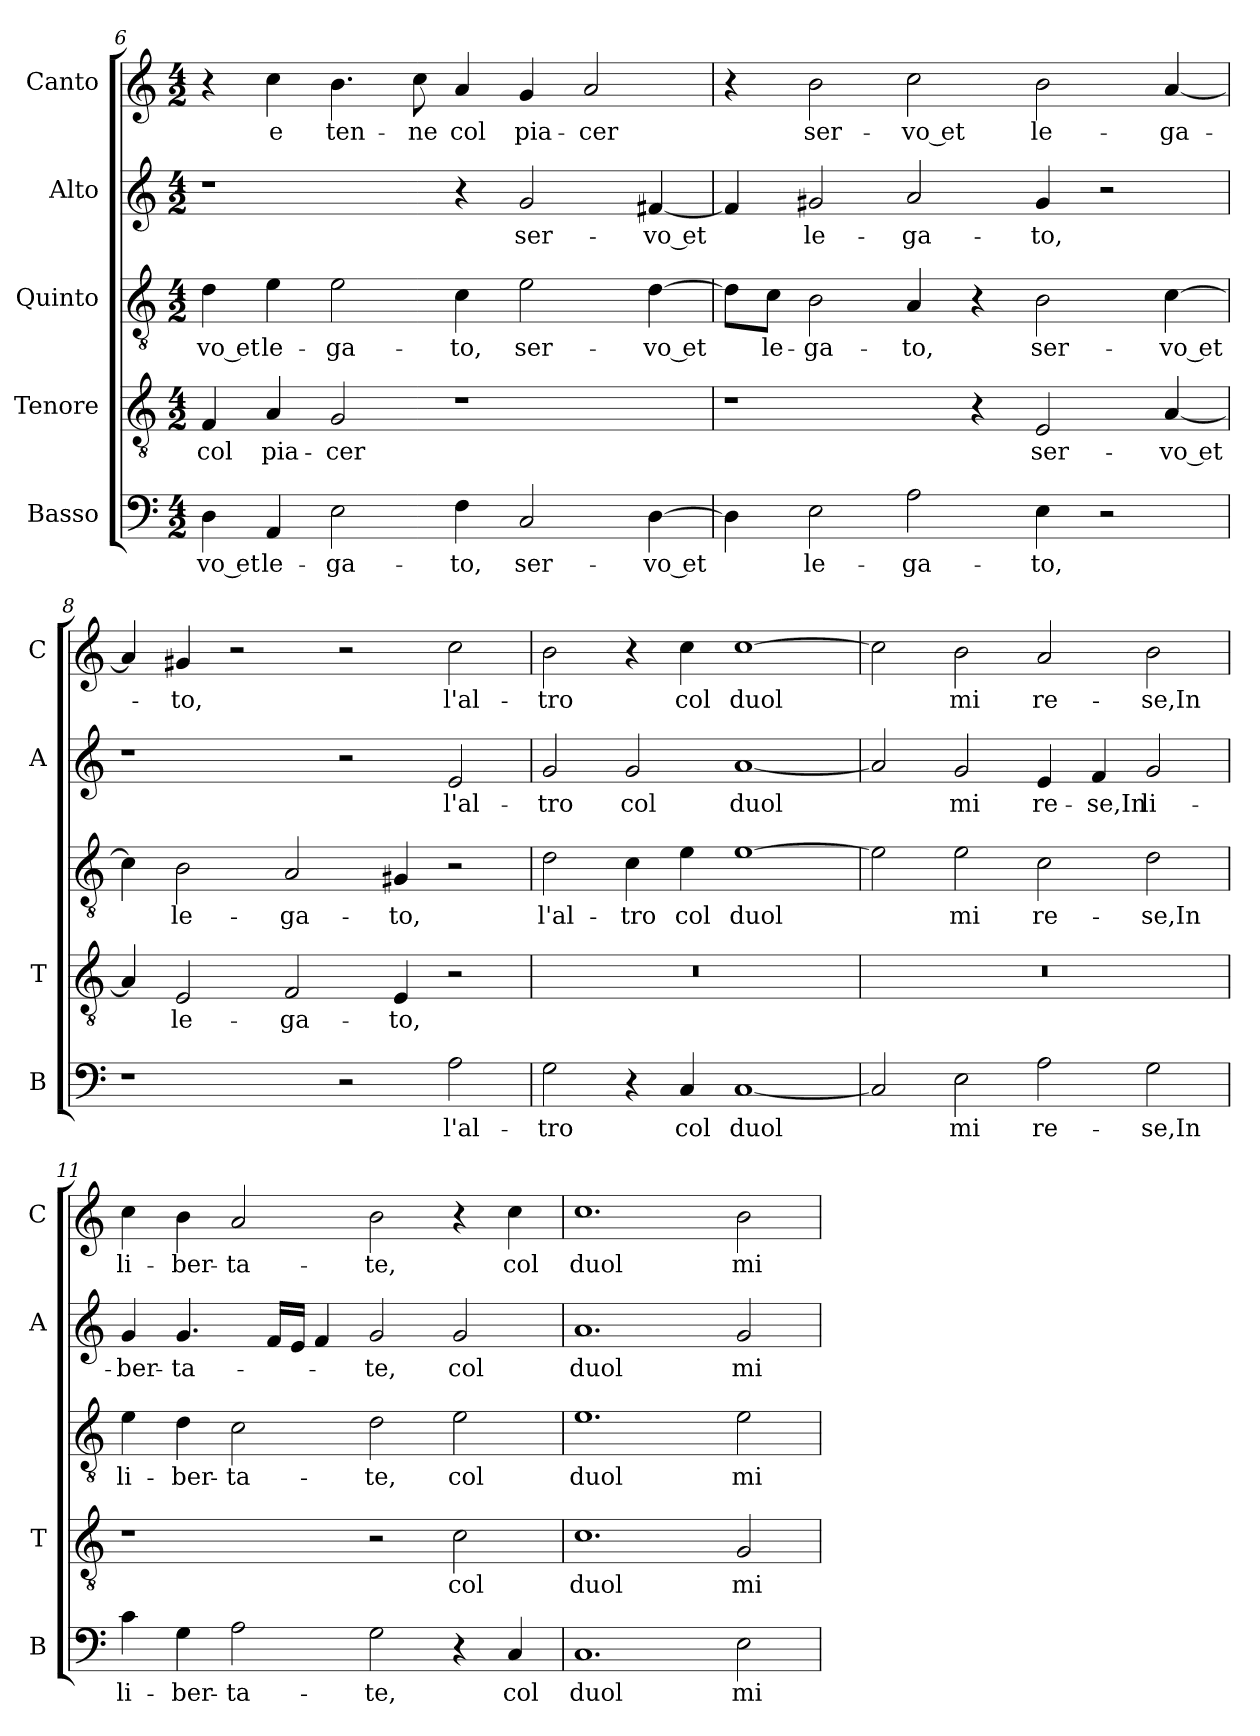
**kern	**text	**kern	**text	**kern	**text	**kern	**text	**kern	**text
*part5	*part5	*part4	*part4	*part3	*part3	*part2	*part2	*part1	*part1
*staff5	*staff5	*staff4	*staff4	*staff3	*staff3	*staff2	*staff2	*staff1	*staff1
*I"Basso	*	*I"Tenore	*	*I"Quinto	*	*I"Alto	*	*I"Canto	*
*I'B	*	*I'T	*	*	*	*I'A	*	*I'C	*
*clefF4	*	*clefGv2	*	*clefGv2	*	*clefG2	*	*clefG2	*
*k[]	*	*k[]	*	*k[]	*	*k[]	*	*k[]	*
*C:	*	*C:	*	*C:	*	*C:	*	*C:	*
*M4/2	*	*M4/2	*	*M4/2	*	*M4/2	*	*M4/2	*
=6	=6	=6	=6	=6	=6	=6	=6	=6	=6
!	!LO:LY:b	!	!LO:LY:b	!	!LO:LY:b	!	!	!	!
4D\	-vo et	4F/	col	4d\	-vo et	1r	.	4r	.
!	!LO:LY:b	!	!LO:LY:b	!	!LO:LY:b	!	!	!	!LO:LY:b
4AA/	le-	4A/	pia-	4e\	le-	.	.	4cc\	e
!	!LO:LY:b	!	!LO:LY:b	!	!LO:LY:b	!	!	!	!LO:LY:b
2E\	-ga-	2G/	-cer	2e\	-ga-	.	.	4.b\	ten-
!	!	!	!	!	!	!	!	!	!LO:LY:b
.	.	.	.	.	.	.	.	8cc\	-ne
!	!LO:LY:b	!	!	!	!LO:LY:b	!	!	!	!LO:LY:b
4F\	-to,	1r	.	4c\	-to,	4r	.	4a/	col
!	!LO:LY:b	!	!	!	!LO:LY:b	!	!LO:LY:b	!	!LO:LY:b
2C/	ser-	.	.	2e\	ser-	2g/	ser-	4g/	pia-
!	!	!	!	!	!	!	!	!	!LO:LY:b
.	.	.	.	.	.	.	.	2a/	-cer
!	!LO:LY:b	!	!	!	!LO:LY:b	!	!LO:LY:b	!	!
[4D\	-vo et	.	.	[4d\	-vo et	[4f#X/	-vo et	.	.
=7	=7	=7	=7	=7	=7	=7	=7	=7	=7
4D\]	.	1r	.	8d\L]	.	4f#/]	.	4r	.
!	!	!	!	!	!LO:LY:b	!	!	!	!
.	.	.	.	8c\J	le-	.	.	.	.
!	!LO:LY:b	!	!	!	!LO:LY:b	!	!LO:LY:b	!	!LO:LY:b
2E\	le-	.	.	2B\	-ga-	2g#X/	le-	2b\	ser-
!	!LO:LY:b	!	!	!	!LO:LY:b	!	!LO:LY:b	!	!LO:LY:b
2A\	-ga-	.	.	4A/	-to,	2a/	-ga-	2cc\	-vo et
.	.	4r	.	4r	.	.	.	.	.
!	!LO:LY:b	!	!LO:LY:b	!	!LO:LY:b	!	!LO:LY:b	!	!LO:LY:b
4E\	-to,	2E/	ser-	2B\	ser-	4g#/	-to,	2b\	le-
2r	.	.	.	.	.	2r	.	.	.
!	!	!	!LO:LY:b	!	!LO:LY:b	!	!	!	!LO:LY:b
.	.	[4A/	-vo et	[4c\	-vo et	.	.	[4a/	-ga-
!!LO:LB:g=z
=8	=8	=8	=8	=8	=8	=8	=8	=8	=8
1r	.	4A/]	.	4c\]	.	1r	.	4a/]	.
!	!	!	!LO:LY:b	!	!LO:LY:b	!	!	!	!LO:LY:b
.	.	2E/	le-	2B\	le-	.	.	4g#X/	-to,
.	.	.	.	.	.	.	.	2r	.
!	!	!	!LO:LY:b	!	!LO:LY:b	!	!	!	!
.	.	2F/	-ga-	2A/	-ga-	.	.	.	.
2r	.	.	.	.	.	2r	.	2r	.
!	!	!	!LO:LY:b	!	!LO:LY:b	!	!	!	!
.	.	4E/	-to,	4G#X/	-to,	.	.	.	.
!	!LO:LY:b	!	!	!	!	!	!LO:LY:b	!	!LO:LY:b
2A\	l'al-	2r	.	2r	.	2e/	l'al-	2cc\	l'al-
=9	=9	=9	=9	=9	=9	=9	=9	=9	=9
!	!LO:LY:b	!	!	!	!LO:LY:b	!	!LO:LY:b	!	!LO:LY:b
2G\	-tro	0r	.	2d\	l'al-	2g/	-tro	2b\	-tro
!	!	!	!	!	!LO:LY:b	!	!LO:LY:b	!	!
4r	.	.	.	4c\	-tro	2g/	col	4r	.
!	!LO:LY:b	!	!	!	!LO:LY:b	!	!	!	!LO:LY:b
4C/	col	.	.	4e\	col	.	.	4cc\	col
!	!LO:LY:b	!	!	!	!LO:LY:b	!	!LO:LY:b	!	!LO:LY:b
[1C	duol	.	.	[1e	duol	[1a	duol	[1cc	duol
=10	=10	=10	=10	=10	=10	=10	=10	=10	=10
2C/]	.	0r	.	2e\]	.	2a/]	.	2cc\]	.
!	!LO:LY:b	!	!	!	!LO:LY:b	!	!LO:LY:b	!	!LO:LY:b
2E\	mi	.	.	2e\	mi	2g/	mi	2b\	mi
!	!LO:LY:b	!	!	!	!LO:LY:b	!	!LO:LY:b	!	!LO:LY:b
2A\	re-	.	.	2c\	re-	4e/	re-	2a/	re-
!	!	!	!	!	!	!	!LO:LY:b	!	!
.	.	.	.	.	.	4f/	-se,In	.	.
!	!LO:LY:b	!	!	!	!LO:LY:b	!	!LO:LY:b	!	!LO:LY:b
2G\	-se,In	.	.	2d\	-se,In	2g/	li-	2b\	-se,In
=11	=11	=11	=11	=11	=11	=11	=11	=11	=11
!	!LO:LY:b	!	!	!	!LO:LY:b	!	!LO:LY:b	!	!LO:LY:b
4c\	li-	1r	.	4e\	li-	4g/	-ber-	4cc\	li-
!	!LO:LY:b	!	!	!	!LO:LY:b	!	!LO:LY:b	!	!LO:LY:b
4G\	-ber-	.	.	4d\	-ber-	4.g/	-ta-	4b\	-ber-
!	!LO:LY:b	!	!	!	!LO:LY:b	!	!	!	!LO:LY:b
2A\	-ta-	.	.	2c\	-ta-	.	.	2a/	-ta-
.	.	.	.	.	.	16f/LL	.	.	.
.	.	.	.	.	.	16e/JJ	.	.	.
.	.	.	.	.	.	4f/	.	.	.
!	!LO:LY:b	!	!	!	!LO:LY:b	!	!LO:LY:b	!	!LO:LY:b
2G\	-te,	2r	.	2d\	-te,	2g/	-te,	2b\	-te,
!	!	!	!LO:LY:b	!	!LO:LY:b	!	!LO:LY:b	!	!
4r	.	2c\	col	2e\	col	2g/	col	4r	.
!	!LO:LY:b	!	!	!	!	!	!	!	!LO:LY:b
4C/	col	.	.	.	.	.	.	4cc\	col
=12	=12	=12	=12	=12	=12	=12	=12	=12	=12
!	!LO:LY:b	!	!LO:LY:b	!	!LO:LY:b	!	!LO:LY:b	!	!LO:LY:b
1.C	duol	1.c	duol	1.e	duol	1.a	duol	1.cc	duol
!	!LO:LY:b	!	!LO:LY:b	!	!LO:LY:b	!	!LO:LY:b	!	!LO:LY:b
2E\	mi	2G/	mi	2e\	mi	2g/	mi	2b\	mi
=	=	=	=	=	=	=	=	=	=
*-	*-	*-	*-	*-	*-	*-	*-	*-	*-
